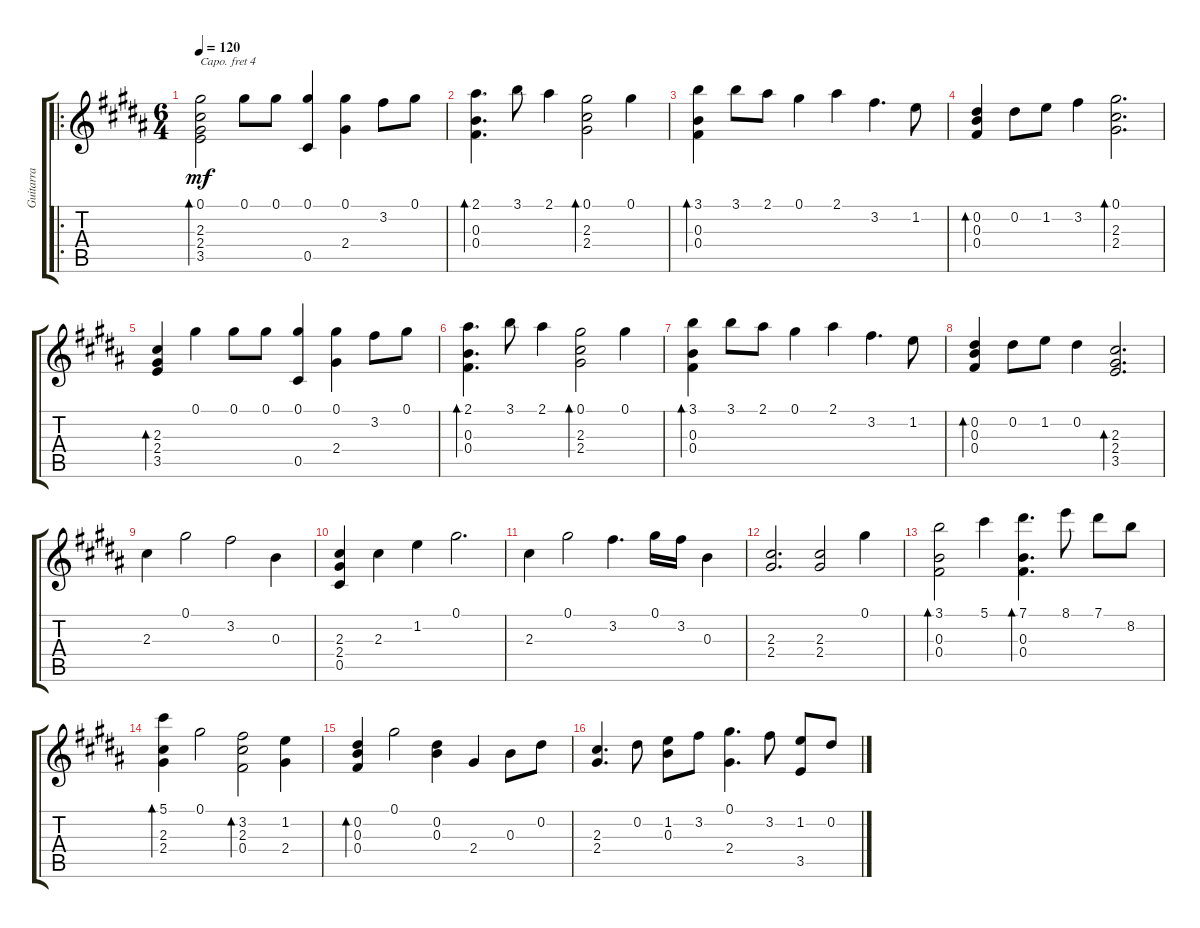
\track ("Guitarra" "Guitarra") {solo instrument acousticguitarnylon}
\staff {score tabs}
\capo 4
\tuning (E4 B3 G3 D3 A2 E2) {hide}
\ro
\ts (6 4)
\tempo 120
\clef g2
\ks b
(0.1 2.3 2.4 3.5).2{bd 60 dy mf instrument acousticguitarnylon} 0.1.8 0.1.8 (0.1 0.5).4 (0.1 2.4).4 3.2.8 0.1.8 |
(2.1 0.3 0.4).4{d bd 60} 3.1.8 2.1.4 (0.1 2.3 2.4).2{bd 60} 0.1.4 |
(3.1 0.3 0.4).4{bd 60} 3.1.8 2.1.8 0.1.4 2.1.4 3.2.4{d} 1.2.8 |
(0.2 0.3 0.4).4{bd 60} 0.2.8 1.2.8 3.2.4 (0.1 2.3 2.4).2{d bd 60} |
(2.3 2.4 3.5).4{bd 60} 0.1.4 0.1.8 0.1.8 (0.1 0.5).4 (0.1 2.4).4 3.2.8 0.1.8 |
(2.1 0.3 0.4).4{d bd 60} 3.1.8 2.1.4 (0.1 2.3 2.4).2{bd 60} 0.1.4 |
(3.1 0.3 0.4).4{bd 60} 3.1.8 2.1.8 0.1.4 2.1.4 3.2.4{d} 1.2.8 |
(0.2 0.3 0.4).4{bd 60} 0.2.8 1.2.8 0.2.4 (2.3 2.4 3.5).2{d bd 60} |
2.3.4 0.1.2 3.2.2 0.3.4 |
(2.3 2.4 0.5).4 2.3.4 1.2.4 0.1.2{d} |
2.3.4 0.1.2 3.2.4{d} 0.1.16 3.2.16 0.3.4 |
(2.3 2.4).2{d} (2.3 2.4).2 0.1.4 |
(3.1 0.3 0.4).2{bd 60} 5.1.4 (7.1 0.3 0.4).4{d bd 60} 8.1.8 7.1.8 8.2.8 |
(5.1 2.3 2.4).4{bd 60} 0.1.2 (3.2 2.3 0.4).2{bd 60} (1.2 2.4).4 |
(0.2 0.3 0.4).4{bd 60} 0.1.2 (0.2 0.3).4 2.4.4 0.3.8 0.2.8 |
(2.3 2.4).4{d} 0.2.8 (1.2 0.3).8 3.2.8 (0.1 2.4).4{d} 3.2.8 (1.2 3.5).8 0.2.8
